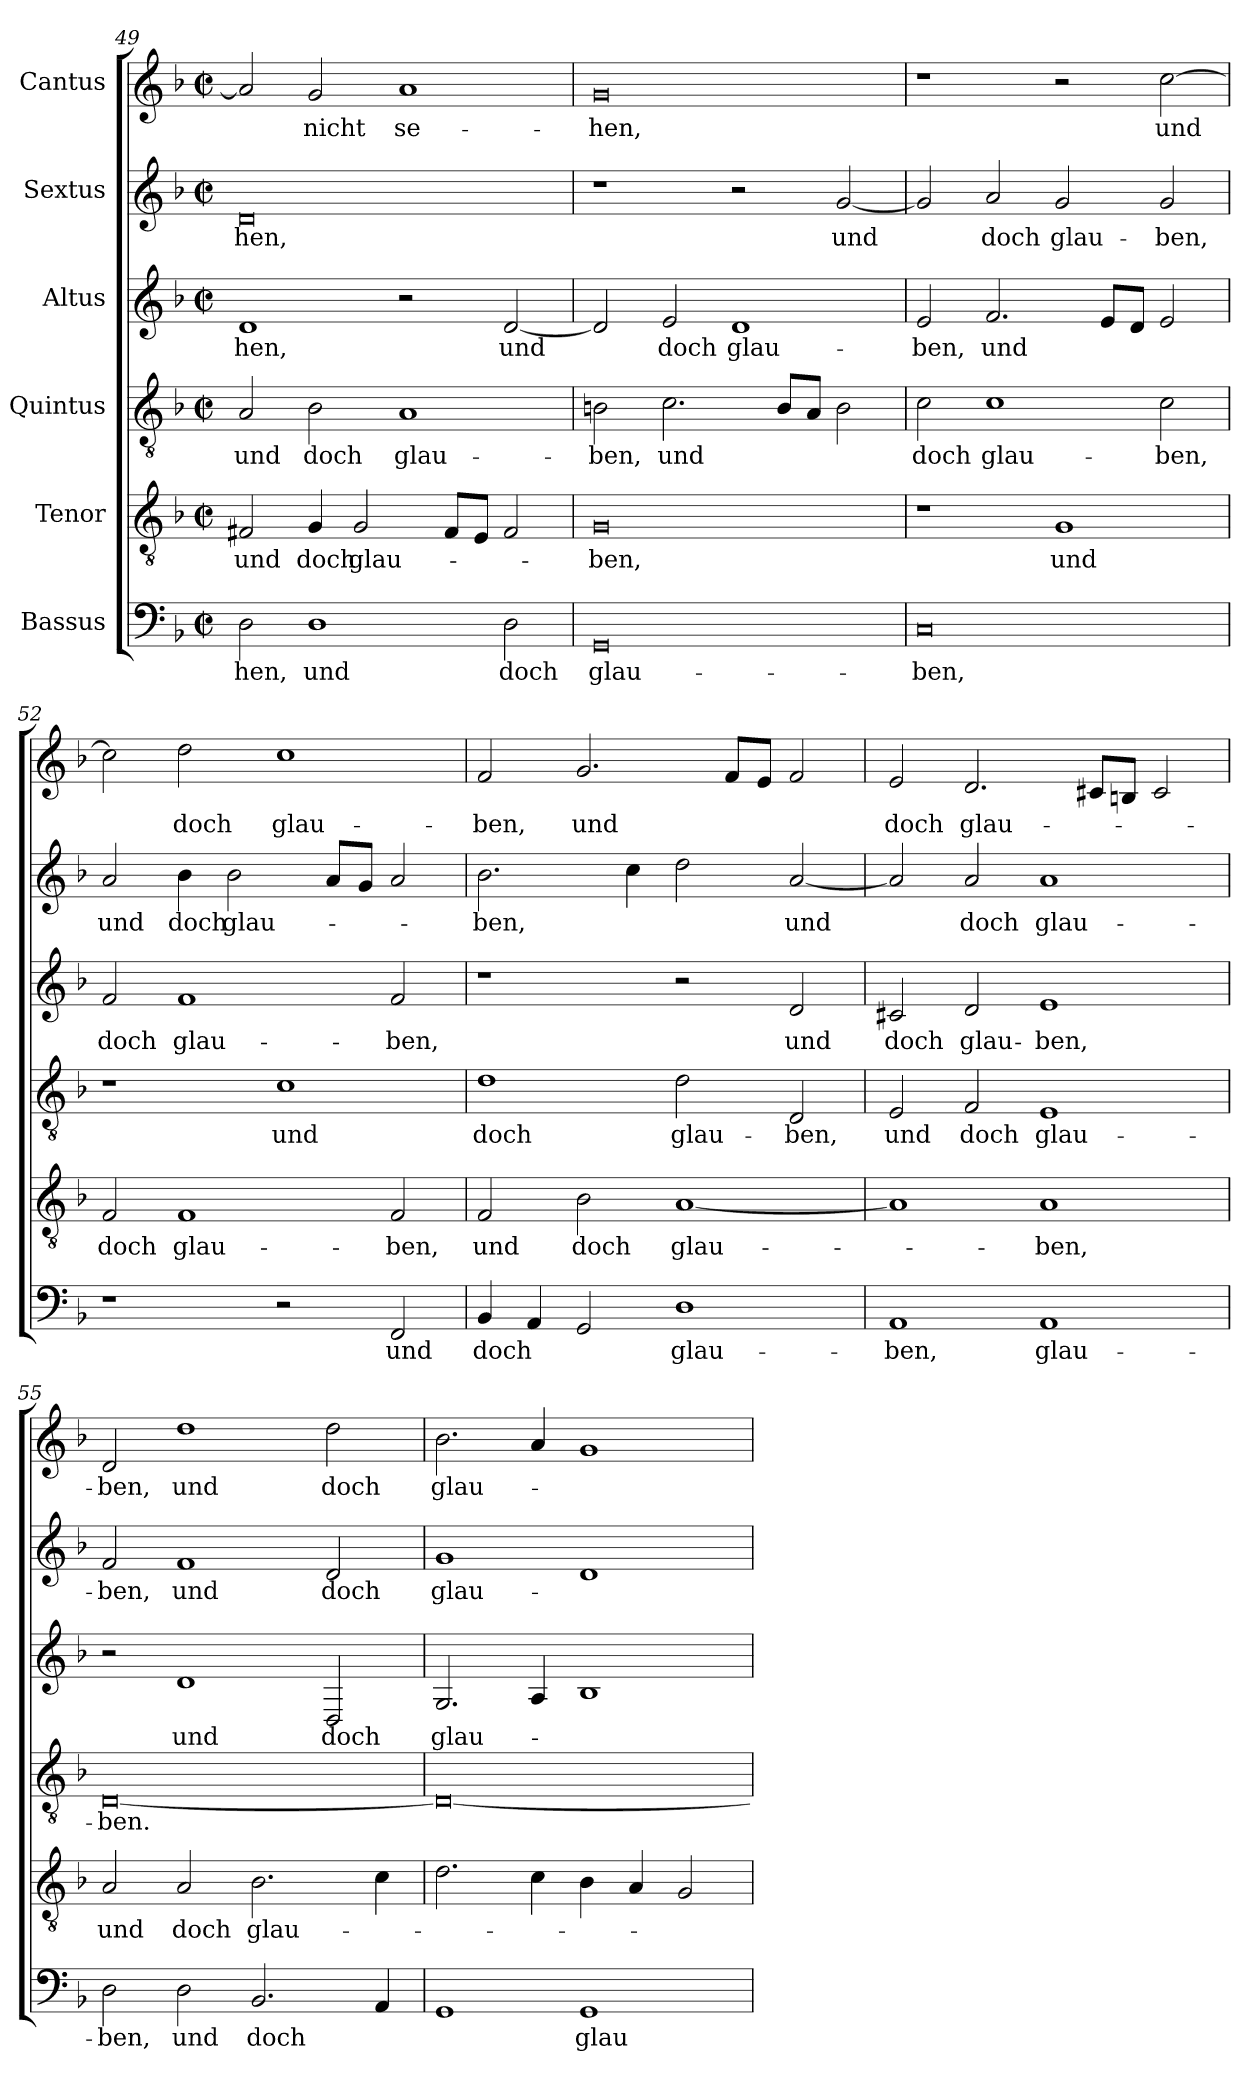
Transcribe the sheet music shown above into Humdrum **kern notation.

**kern	**text	**kern	**text	**kern	**text	**kern	**text	**kern	**text	**kern	**text
*part6	*part6	*part5	*part5	*part4	*part4	*part3	*part3	*part2	*part2	*part1	*part1
*staff6	*staff6	*staff5	*staff5	*staff4	*staff4	*staff3	*staff3	*staff2	*staff2	*staff1	*staff1
*I"Bassus	*	*I"Tenor	*	*I"Quintus	*	*I"Altus	*	*I"Sextus	*	*I"Cantus	*
*clefF4	*	*clefGv2	*	*clefGv2	*	*clefG2	*	*clefG2	*	*clefG2	*
*k[b-]	*	*k[b-]	*	*k[b-]	*	*k[b-]	*	*k[b-]	*	*k[b-]	*
*M4/2	*	*M4/2	*	*M4/2	*	*M4/2	*	*M4/2	*	*M4/2	*
*met(c|)	*	*met(c|)	*	*met(c|)	*	*met(c|)	*	*met(c|)	*	*met(c|)	*
=49	=49	=49	=49	=49	=49	=49	=49	=49	=49	=49	=49
!	!LO:LY:b	!	!LO:LY:b	!	!LO:LY:b	!	!LO:LY:b	!	!LO:LY:b	!	!
2D\	-hen,	2F#X/	und	2A/	und	1d	-hen,	0d	-hen,	2a/]	.
!	!LO:LY:b	!	!LO:LY:b	!	!LO:LY:b	!	!	!	!	!	!LO:LY:b
1D	und	4G/	doch	2B-\	doch	.	.	.	.	2g/	nicht
!	!	!	!LO:LY:b	!	!	!	!	!	!	!	!
.	.	2G/	glau-	.	.	.	.	.	.	.	.
!	!	!	!	!	!LO:LY:b	!	!	!	!	!	!LO:LY:b
.	.	.	.	1A	glau-	2r	.	.	.	1a	se-
.	.	8F#/L	.	.	.	.	.	.	.	.	.
.	.	8E/J	.	.	.	.	.	.	.	.	.
!	!LO:LY:b	!	!	!	!	!	!LO:LY:b	!	!	!	!
2D\	doch	2F#/	.	.	.	[2d/	und	.	.	.	.
!!LO:PB:g=z
=50	=50	=50	=50	=50	=50	=50	=50	=50	=50	=50	=50
!	!LO:LY:b	!	!LO:LY:b	!	!LO:LY:b	!	!	!	!	!	!LO:LY:b
0GG	glau-	0G	-ben,	2Bn\	-ben,	2d/]	.	1r	.	0g	-hen,
!	!	!	!	!	!LO:LY:b	!	!LO:LY:b	!	!	!	!
.	.	.	.	2.c\	und	2e/	doch	.	.	.	.
!	!	!	!	!	!	!	!LO:LY:b	!	!	!	!
.	.	.	.	.	.	1d	glau-	2r	.	.	.
.	.	.	.	8B/L	.	.	.	.	.	.	.
.	.	.	.	8A/J	.	.	.	.	.	.	.
!	!	!	!	!	!	!	!	!	!LO:LY:b	!	!
.	.	.	.	2B\	.	.	.	[2g/	und	.	.
=51	=51	=51	=51	=51	=51	=51	=51	=51	=51	=51	=51
!	!LO:LY:b	!	!	!	!LO:LY:b	!	!LO:LY:b	!	!	!	!
0C	-ben,	1r	.	2c\	doch	2e/	-ben,	2g/]	.	1r	.
!	!	!	!	!	!LO:LY:b	!	!LO:LY:b	!	!LO:LY:b	!	!
.	.	.	.	1c	glau-	2.f/	und	2a/	doch	.	.
!	!	!	!LO:LY:b	!	!	!	!	!	!LO:LY:b	!	!
.	.	1G	und	.	.	.	.	2g/	glau-	2r	.
.	.	.	.	.	.	8e/L	.	.	.	.	.
.	.	.	.	.	.	8d/J	.	.	.	.	.
!	!	!	!	!	!LO:LY:b	!	!	!	!LO:LY:b	!	!LO:LY:b
.	.	.	.	2c\	-ben,	2e/	.	2g/	-ben,	[2cc\	und
=52	=52	=52	=52	=52	=52	=52	=52	=52	=52	=52	=52
!	!	!	!LO:LY:b	!	!	!	!LO:LY:b	!	!LO:LY:b	!	!
1r	.	2F/	doch	1r	.	2f/	doch	2a/	und	2cc\]	.
!	!	!	!LO:LY:b	!	!	!	!LO:LY:b	!	!LO:LY:b	!	!LO:LY:b
.	.	1F	glau-	.	.	1f	glau-	4b-\	doch	2dd\	doch
!	!	!	!	!	!	!	!	!	!LO:LY:b	!	!
.	.	.	.	.	.	.	.	2b-\	glau-	.	.
!	!	!	!	!	!LO:LY:b	!	!	!	!	!	!LO:LY:b
2r	.	.	.	1c	und	.	.	.	.	1cc	glau-
.	.	.	.	.	.	.	.	8a/L	.	.	.
.	.	.	.	.	.	.	.	8g/J	.	.	.
!	!LO:LY:b	!	!LO:LY:b	!	!	!	!LO:LY:b	!	!	!	!
2FF/	und	2F/	-ben,	.	.	2f/	-ben,	2a/	.	.	.
=53	=53	=53	=53	=53	=53	=53	=53	=53	=53	=53	=53
!	!LO:LY:b	!	!LO:LY:b	!	!LO:LY:b	!	!	!	!LO:LY:b	!	!LO:LY:b
4BB-/	doch	2F/	und	1d	doch	1r	.	2.b-\	-ben,	2f/	-ben,
4AA/	.	.	.	.	.	.	.	.	.	.	.
!	!	!	!LO:LY:b	!	!	!	!	!	!	!	!LO:LY:b
2GG/	.	2B-\	doch	.	.	.	.	.	.	2.g/	und
.	.	.	.	.	.	.	.	4cc\	.	.	.
!	!LO:LY:b	!	!LO:LY:b	!	!LO:LY:b	!	!	!	!	!	!
1D	glau-	[1A	glau-	2d\	glau-	2r	.	2dd\	.	.	.
.	.	.	.	.	.	.	.	.	.	8f/L	.
.	.	.	.	.	.	.	.	.	.	8e/J	.
!	!	!	!	!	!LO:LY:b	!	!LO:LY:b	!	!LO:LY:b	!	!
.	.	.	.	2D/	-ben,	2d/	und	[2a/	und	2f/	.
!!LO:LB:g=z
=54	=54	=54	=54	=54	=54	=54	=54	=54	=54	=54	=54
!	!LO:LY:b	!	!	!	!LO:LY:b	!	!LO:LY:b	!	!	!	!LO:LY:b
1AA	-ben,	1A]	.	2E/	und	2c#X/	doch	2a/]	.	2e/	doch
!	!	!	!	!	!LO:LY:b	!	!LO:LY:b	!	!LO:LY:b	!	!LO:LY:b
.	.	.	.	2F/	doch	2d/	glau-	2a/	doch	2.d/	glau-
!	!LO:LY:b	!	!LO:LY:b	!	!LO:LY:b	!	!LO:LY:b	!	!LO:LY:b	!	!
1AA	glau-	1A	-ben,	1E	glau-	1e	-ben,	1a	glau-	.	.
.	.	.	.	.	.	.	.	.	.	8c#X/L	.
.	.	.	.	.	.	.	.	.	.	8Bn/J	.
.	.	.	.	.	.	.	.	.	.	2c#/	.
=55	=55	=55	=55	=55	=55	=55	=55	=55	=55	=55	=55
!	!LO:LY:b	!	!LO:LY:b	!	!LO:LY:b	!	!	!	!LO:LY:b	!	!LO:LY:b
2D\	-ben,	2A/	und	[0D	-ben.	2r	.	2f/	-ben,	2d/	-ben,
!	!LO:LY:b	!	!LO:LY:b	!	!	!	!LO:LY:b	!	!LO:LY:b	!	!LO:LY:b
2D\	und	2A/	doch	.	.	1d	und	1f	und	1dd	und
!	!LO:LY:b	!	!LO:LY:b	!	!	!	!	!	!	!	!
2.BB-/	doch	2.B-\	glau-	.	.	.	.	.	.	.	.
!	!	!	!	!	!	!	!LO:LY:b	!	!LO:LY:b	!	!LO:LY:b
.	.	.	.	.	.	2D/	doch	2d/	doch	2dd\	doch
4AA/	.	4c\	.	.	.	.	.	.	.	.	.
=56	=56	=56	=56	=56	=56	=56	=56	=56	=56	=56	=56
!	!	!	!	!	!	!	!LO:LY:b	!	!LO:LY:b	!	!LO:LY:b
1GG	.	2.d\	.	0D_	.	2.G/	glau-	1g	glau-	2.b-\	glau-
.	.	4c\	.	.	.	4A/	.	.	.	4a/	.
!	!LO:LY:b	!	!	!	!	!	!	!	!	!	!
1GG	glau-	4B-\	.	.	.	1B-	.	1d	.	1g	.
.	.	4A/	.	.	.	.	.	.	.	.	.
.	.	2G/	.	.	.	.	.	.	.	.	.
=	=	=	=	=	=	=	=	=	=	=	=
*-	*-	*-	*-	*-	*-	*-	*-	*-	*-	*-	*-
